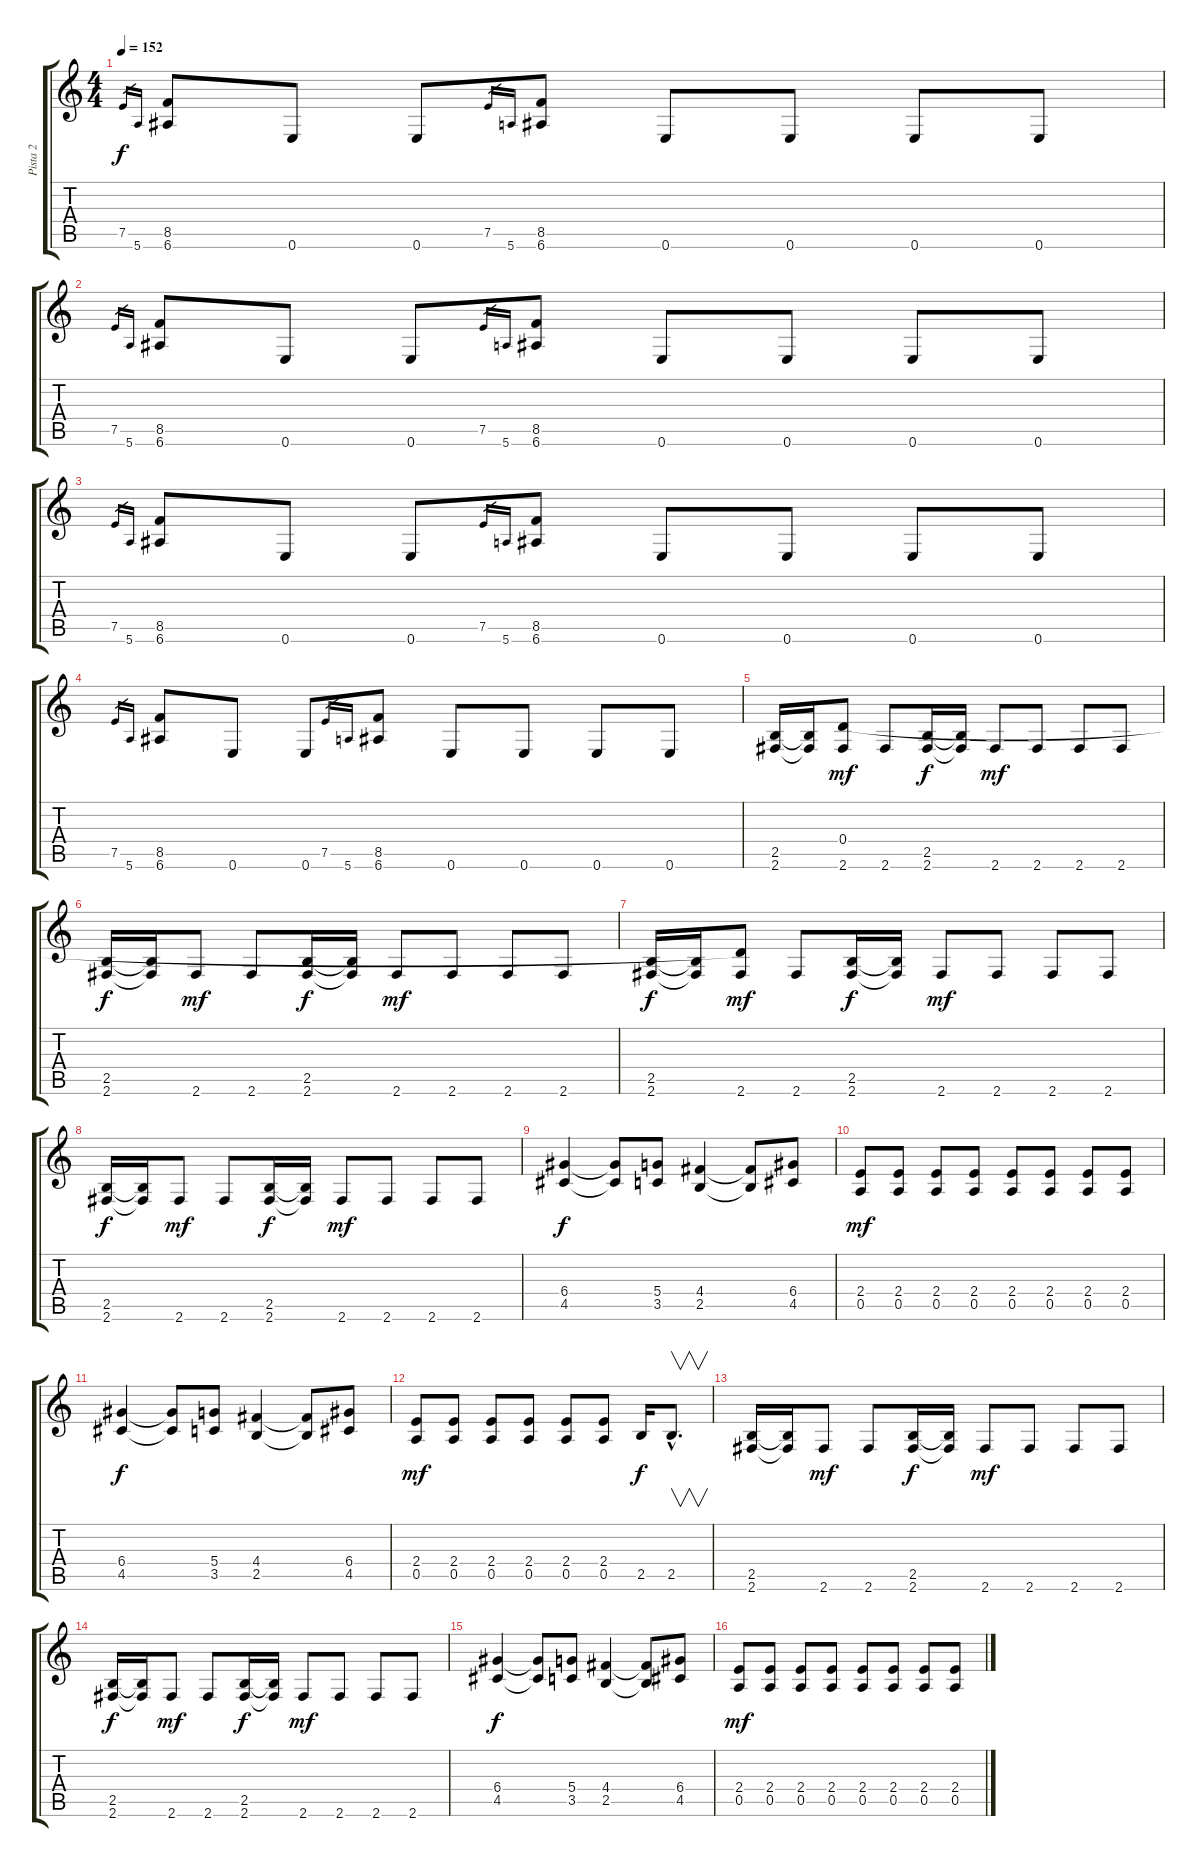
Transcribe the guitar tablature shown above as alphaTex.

\track ("Pista 2" "Pista 2") {instrument overdrivenguitar}
\staff {score tabs}
\tuning (E4 B3 G3 D3 A2 E2) {hide}
\ts (4 4)
\tempo 152
\clef g2
\ks c
7.5.16{gr dy f} 5.6.16{gr} (8.5 6.6).8 0.6.8 0.6.8 7.5.16{gr} 5.6.16{gr} (8.5 6.6).8 0.6.8 0.6.8 0.6.8 0.6.8 |
7.5.16{gr} 5.6.16{gr} (8.5 6.6).8 0.6.8 0.6.8 7.5.16{gr} 5.6.16{gr} (8.5 6.6).8 0.6.8 0.6.8 0.6.8 0.6.8 |
7.5.16{gr} 5.6.16{gr} (8.5 6.6).8 0.6.8 0.6.8 7.5.16{gr} 5.6.16{gr} (8.5 6.6).8 0.6.8 0.6.8 0.6.8 0.6.8 |
7.5.16{gr} 5.6.16{gr} (8.5 6.6).8 0.6.8 0.6.8 7.5.16{gr} 5.6.16{gr} (8.5 6.6).8 0.6.8 0.6.8 0.6.8 0.6.8 |
(2.5 2.6).16 (2.5{t} 2.6{t}).16 (0.4 2.6).8{dy mf} 2.6.8 (2.5 2.6).16{dy f} (2.5{t} 2.6{t}).16 2.6.8{dy mf} 2.6.8 2.6.8 2.6.8 |
(2.5 2.6).16{dy f} (2.5{t} 2.6{t}).16 2.6.8{dy mf} 2.6.8 (2.5 2.6).16{dy f} (2.5{t} 2.6{t}).16 2.6.8{dy mf} 2.6.8 2.6.8 2.6.8 |
(2.5 2.6).16{dy f} (2.5{t} 2.6{t}).16 (0.4{t} 2.6).8{dy mf} 2.6.8 (2.5 2.6).16{dy f} (2.5{t} 2.6{t}).16 2.6.8{dy mf} 2.6.8 2.6.8 2.6.8 |
(2.5 2.6).16{dy f} (2.5{t} 2.6{t}).16 2.6.8{dy mf} 2.6.8 (2.5 2.6).16{dy f} (2.5{t} 2.6{t}).16 2.6.8{dy mf} 2.6.8 2.6.8 2.6.8 |
(6.4 4.5).4{dy f} (6.4{t} 4.5{t}).8 (5.4 3.5).8 (4.4 2.5).4 (4.4{t} 2.5{t}).8 (6.4 4.5).8 |
(2.4 0.5).8{dy mf} (2.4 0.5).8 (2.4 0.5).8 (2.4 0.5).8 (2.4 0.5).8 (2.4 0.5).8 (2.4 0.5).8 (2.4 0.5).8 |
(6.4 4.5).4{dy f} (6.4{t} 4.5{t}).8 (5.4 3.5).8 (4.4 2.5).4 (4.4{t} 2.5{t}).8 (6.4 4.5).8 |
(2.4 0.5).8{dy mf} (2.4 0.5).8 (2.4 0.5).8 (2.4 0.5).8 (2.4 0.5).8 (2.4 0.5).8 2.5.16{dy f} 2.5{hac}.8{v d} |
(2.5 2.6).16 (2.5{t} 2.6{t}).16 2.6.8{dy mf} 2.6.8 (2.5 2.6).16{dy f} (2.5{t} 2.6{t}).16 2.6.8{dy mf} 2.6.8 2.6.8 2.6.8 |
(2.5 2.6).16{dy f} (2.5{t} 2.6{t}).16 2.6.8{dy mf} 2.6.8 (2.5 2.6).16{dy f} (2.5{t} 2.6{t}).16 2.6.8{dy mf} 2.6.8 2.6.8 2.6.8 |
(6.4 4.5).4{dy f} (6.4{t} 4.5{t}).8 (5.4 3.5).8 (4.4 2.5).4 (4.4{t} 2.5{t}).8 (6.4 4.5).8 |
(2.4 0.5).8{dy mf} (2.4 0.5).8 (2.4 0.5).8 (2.4 0.5).8 (2.4 0.5).8 (2.4 0.5).8 (2.4 0.5).8 (2.4 0.5).8
